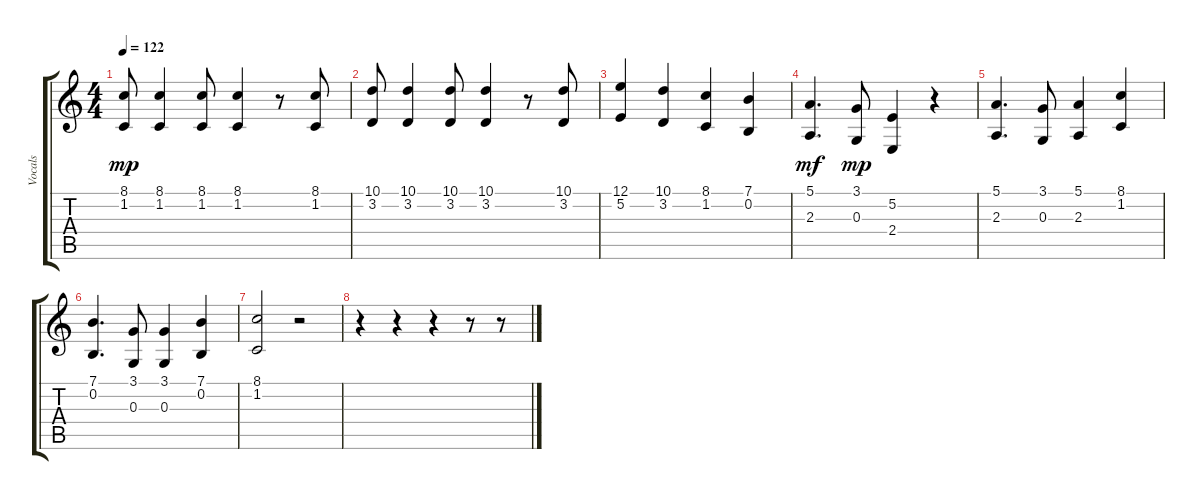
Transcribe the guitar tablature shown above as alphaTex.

\track ("Vocals" "Vocals") {instrument oboe}
\staff {score tabs}
\tuning (E4 B3 G3 D3 A2 E2) {hide}
\ts (4 4)
\tempo 122
\clef g2
\ks c
(8.1 1.2).8{dy mp} (8.1 1.2).4 (8.1 1.2).8 (8.1 1.2).4 r.8 (8.1 1.2).8 |
(10.1 3.2).8 (10.1 3.2).4 (10.1 3.2).8 (10.1 3.2).4 r.8 (10.1 3.2).8 |
(12.1 5.2).4 (10.1 3.2).4 (8.1 1.2).4 (7.1 0.2).4 |
(5.1 2.3).4{d dy mf} (3.1 0.3).8{dy mp} (5.2 2.4).4 r.4 |
(5.1 2.3).4{d} (3.1 0.3).8 (5.1 2.3).4 (8.1 1.2).4 |
(7.1 0.2).4{d} (3.1 0.3).8 (3.1 0.3).4 (7.1 0.2).4 |
(8.1 1.2).2 r.2 |
r.4 r.4 r.4 r.8 r.8
